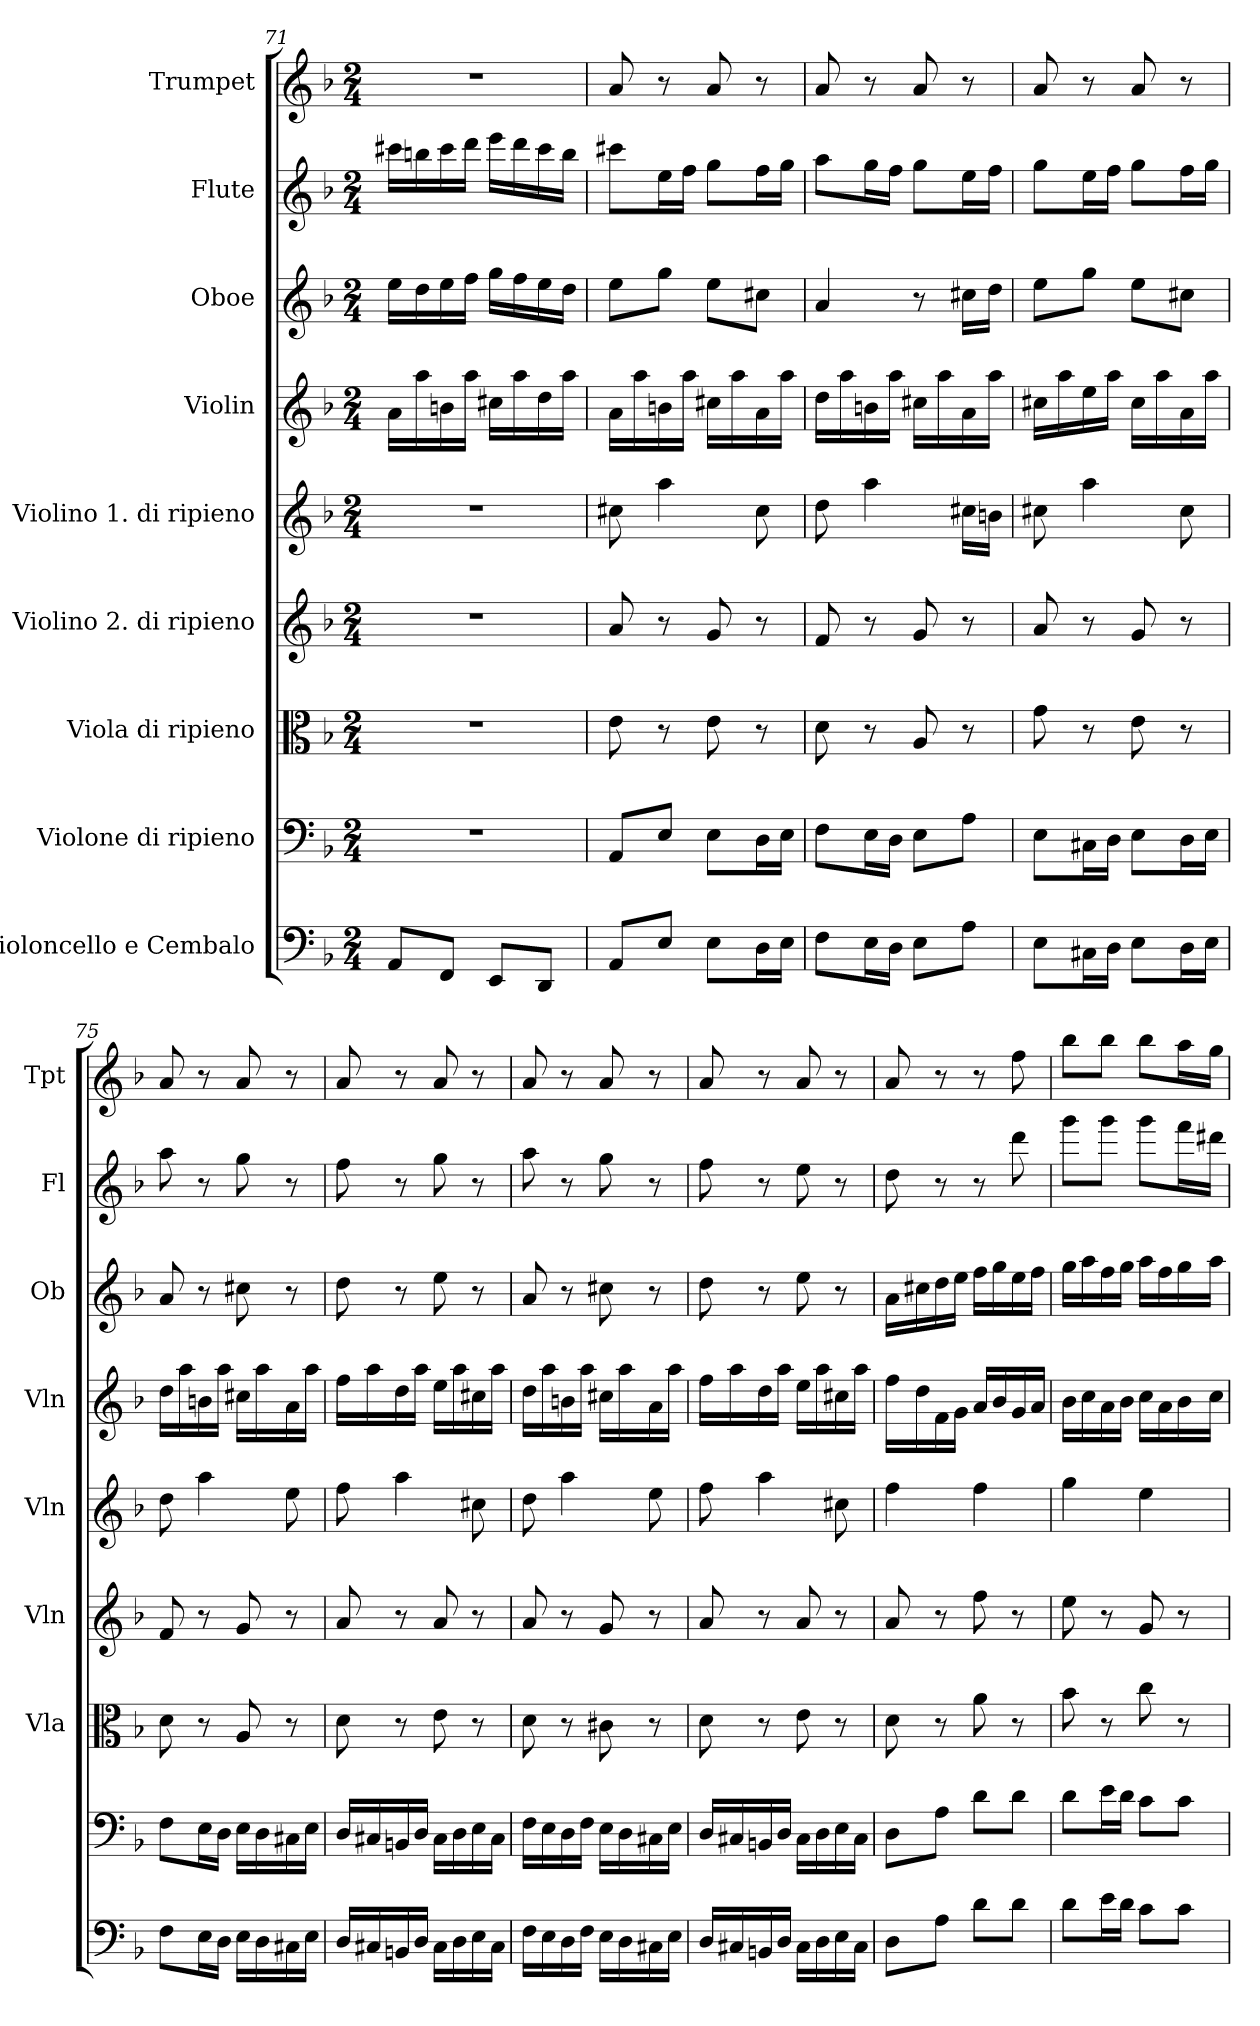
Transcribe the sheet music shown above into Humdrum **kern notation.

**kern	**kern	**kern	**kern	**kern	**kern	**kern	**kern	**kern
*part9	*part8	*part7	*part6	*part5	*part4	*part3	*part2	*part1
*staff9	*staff8	*staff7	*staff6	*staff5	*staff4	*staff3	*staff2	*staff1
*I"Violoncello e Cembalo	*I"Violone di ripieno	*I"Viola di ripieno	*I"Violino 2. di ripieno	*I"Violino 1. di ripieno	*I"Violin	*I"Oboe	*I"Flute	*I"Trumpet
*	*	*I'Vla	*I'Vln	*I'Vln	*I'Vln	*I'Ob	*I'Fl	*I'Tpt
*clefF4	*clefF4	*clefC3	*clefG2	*clefG2	*clefG2	*clefG2	*clefG2	*clefG2
*k[b-]	*k[b-]	*k[b-]	*k[b-]	*k[b-]	*k[b-]	*k[b-]	*k[b-]	*k[b-]
*F:	*F:	*F:	*F:	*F:	*F:	*F:	*F:	*F:
*M2/4	*M2/4	*M2/4	*M2/4	*M2/4	*M2/4	*M2/4	*M2/4	*M2/4
=71	=71	=71	=71	=71	=71	=71	=71	=71
8AAL	2r	2r	2r	2r	16aLL	16eeLL	16ccc#XLL	2r
.	.	.	.	.	16aa	16dd	16bbn	.
8FFJ	.	.	.	.	16bn	16ee	16ccc#	.
.	.	.	.	.	16aaJJ	16ffJJ	16dddJJ	.
8EEL	.	.	.	.	16cc#XLL	16ggLL	16eeeLL	.
.	.	.	.	.	16aa	16ff	16ddd	.
8DDJ	.	.	.	.	16dd	16ee	16ccc#	.
.	.	.	.	.	16aaJJ	16ddJJ	16bbJJ	.
=72	=72	=72	=72	=72	=72	=72	=72	=72
8AAL	8AAL	8e	8a	8cc#X	16aLL	8eeL	8ccc#XL	8a
.	.	.	.	.	16aa	.	.	.
8EJ	8EJ	8r	8r	4aa	16bn	8ggJ	16eeL	8r
.	.	.	.	.	16aaJJ	.	16ffJJ	.
8EL	8EL	8e	8g	.	16cc#XLL	8eeL	8ggL	8a
.	.	.	.	.	16aa	.	.	.
16DL	16DL	8r	8r	8cc#	16a	8cc#XJ	16ffL	8r
16EJJ	16EJJ	.	.	.	16aaJJ	.	16ggJJ	.
=73	=73	=73	=73	=73	=73	=73	=73	=73
8FL	8FL	8d	8f	8dd	16ddLL	4a	8aaL	8a
.	.	.	.	.	16aa	.	.	.
16EL	16EL	8r	8r	4aa	16bn	.	16ggL	8r
16DJJ	16DJJ	.	.	.	16aaJJ	.	16ffJJ	.
8EL	8EL	8A	8g	.	16cc#XLL	8r	8ggL	8a
.	.	.	.	.	16aa	.	.	.
8AJ	8AJ	8r	8r	16cc#XLL	16a	16cc#XLL	16eeL	8r
.	.	.	.	16bnJJ	16aaJJ	16ddJJ	16ffJJ	.
=74	=74	=74	=74	=74	=74	=74	=74	=74
8EL	8EL	8g	8a	8cc#X	16cc#XLL	8eeL	8ggL	8a
.	.	.	.	.	16aa	.	.	.
16C#XL	16C#XL	8r	8r	4aa	16ee	8ggJ	16eeL	8r
16DJJ	16DJJ	.	.	.	16aaJJ	.	16ffJJ	.
8EL	8EL	8e	8g	.	16cc#LL	8eeL	8ggL	8a
.	.	.	.	.	16aa	.	.	.
16DL	16DL	8r	8r	8cc#	16a	8cc#XJ	16ffL	8r
16EJJ	16EJJ	.	.	.	16aaJJ	.	16ggJJ	.
=75	=75	=75	=75	=75	=75	=75	=75	=75
8FL	8FL	8d	8f	8dd	16ddLL	8a	8aa	8a
.	.	.	.	.	16aa	.	.	.
16EL	16EL	8r	8r	4aa	16bn	8r	8r	8r
16DJJ	16DJJ	.	.	.	16aaJJ	.	.	.
16ELL	16ELL	8A	8g	.	16cc#XLL	8cc#X	8gg	8a
16D	16D	.	.	.	16aa	.	.	.
16C#X	16C#X	8r	8r	8ee	16a	8r	8r	8r
16EJJ	16EJJ	.	.	.	16aaJJ	.	.	.
=76	=76	=76	=76	=76	=76	=76	=76	=76
16DLL	16DLL	8d	8a	8ff	16ffLL	8dd	8ff	8a
16C#X	16C#X	.	.	.	16aa	.	.	.
16BBn	16BBn	8r	8r	4aa	16dd	8r	8r	8r
16DJJ	16DJJ	.	.	.	16aaJJ	.	.	.
16C#LL	16C#LL	8e	8a	.	16eeLL	8ee	8gg	8a
16D	16D	.	.	.	16aa	.	.	.
16E	16E	8r	8r	8cc#X	16cc#X	8r	8r	8r
16C#JJ	16C#JJ	.	.	.	16aaJJ	.	.	.
=77	=77	=77	=77	=77	=77	=77	=77	=77
16FLL	16FLL	8d	8a	8dd	16ddLL	8a	8aa	8a
16E	16E	.	.	.	16aa	.	.	.
16D	16D	8r	8r	4aa	16bn	8r	8r	8r
16FJJ	16FJJ	.	.	.	16aaJJ	.	.	.
16ELL	16ELL	8c#X	8g	.	16cc#XLL	8cc#X	8gg	8a
16D	16D	.	.	.	16aa	.	.	.
16C#X	16C#X	8r	8r	8ee	16a	8r	8r	8r
16EJJ	16EJJ	.	.	.	16aaJJ	.	.	.
=78	=78	=78	=78	=78	=78	=78	=78	=78
16DLL	16DLL	8d	8a	8ff	16ffLL	8dd	8ff	8a
16C#X	16C#X	.	.	.	16aa	.	.	.
16BBn	16BBn	8r	8r	4aa	16dd	8r	8r	8r
16DJJ	16DJJ	.	.	.	16aaJJ	.	.	.
16C#LL	16C#LL	8e	8a	.	16eeLL	8ee	8ee	8a
16D	16D	.	.	.	16aa	.	.	.
16E	16E	8r	8r	8cc#X	16cc#X	8r	8r	8r
16C#JJ	16C#JJ	.	.	.	16aaJJ	.	.	.
=79	=79	=79	=79	=79	=79	=79	=79	=79
8DL	8DL	8d	8a	4ff	16ffLL	16aLL	8dd	8a
.	.	.	.	.	16dd	16cc#X	.	.
8AJ	8AJ	8r	8r	.	16f	16dd	8r	8r
.	.	.	.	.	16gJJ	16eeJJ	.	.
8dL	8dL	8a	8ff	4ff	16aLL	16ffLL	8r	8r
.	.	.	.	.	16b-	16gg	.	.
8dJ	8dJ	8r	8r	.	16g	16ee	8ddd	8ff
.	.	.	.	.	16aJJ	16ffJJ	.	.
=80	=80	=80	=80	=80	=80	=80	=80	=80
8dL	8dL	8b-	8ee	4gg	16b-LL	16ggLL	8gggL	8bb-L
.	.	.	.	.	16cc	16aa	.	.
16eL	16eL	8r	8r	.	16a	16ff	8gggJ	8bb-J
16dJJ	16dJJ	.	.	.	16b-JJ	16ggJJ	.	.
8cL	8cL	8cc	8g	4ee	16ccLL	16aaLL	8gggL	8bb-L
.	.	.	.	.	16a	16ff	.	.
8cJ	8cJ	8r	8r	.	16b-	16gg	16fffL	16aaL
.	.	.	.	.	16ccJJ	16aaJJ	16ddd#XJJ	16ggJJ
=	=	=	=	=	=	=	=	=
*-	*-	*-	*-	*-	*-	*-	*-	*-
